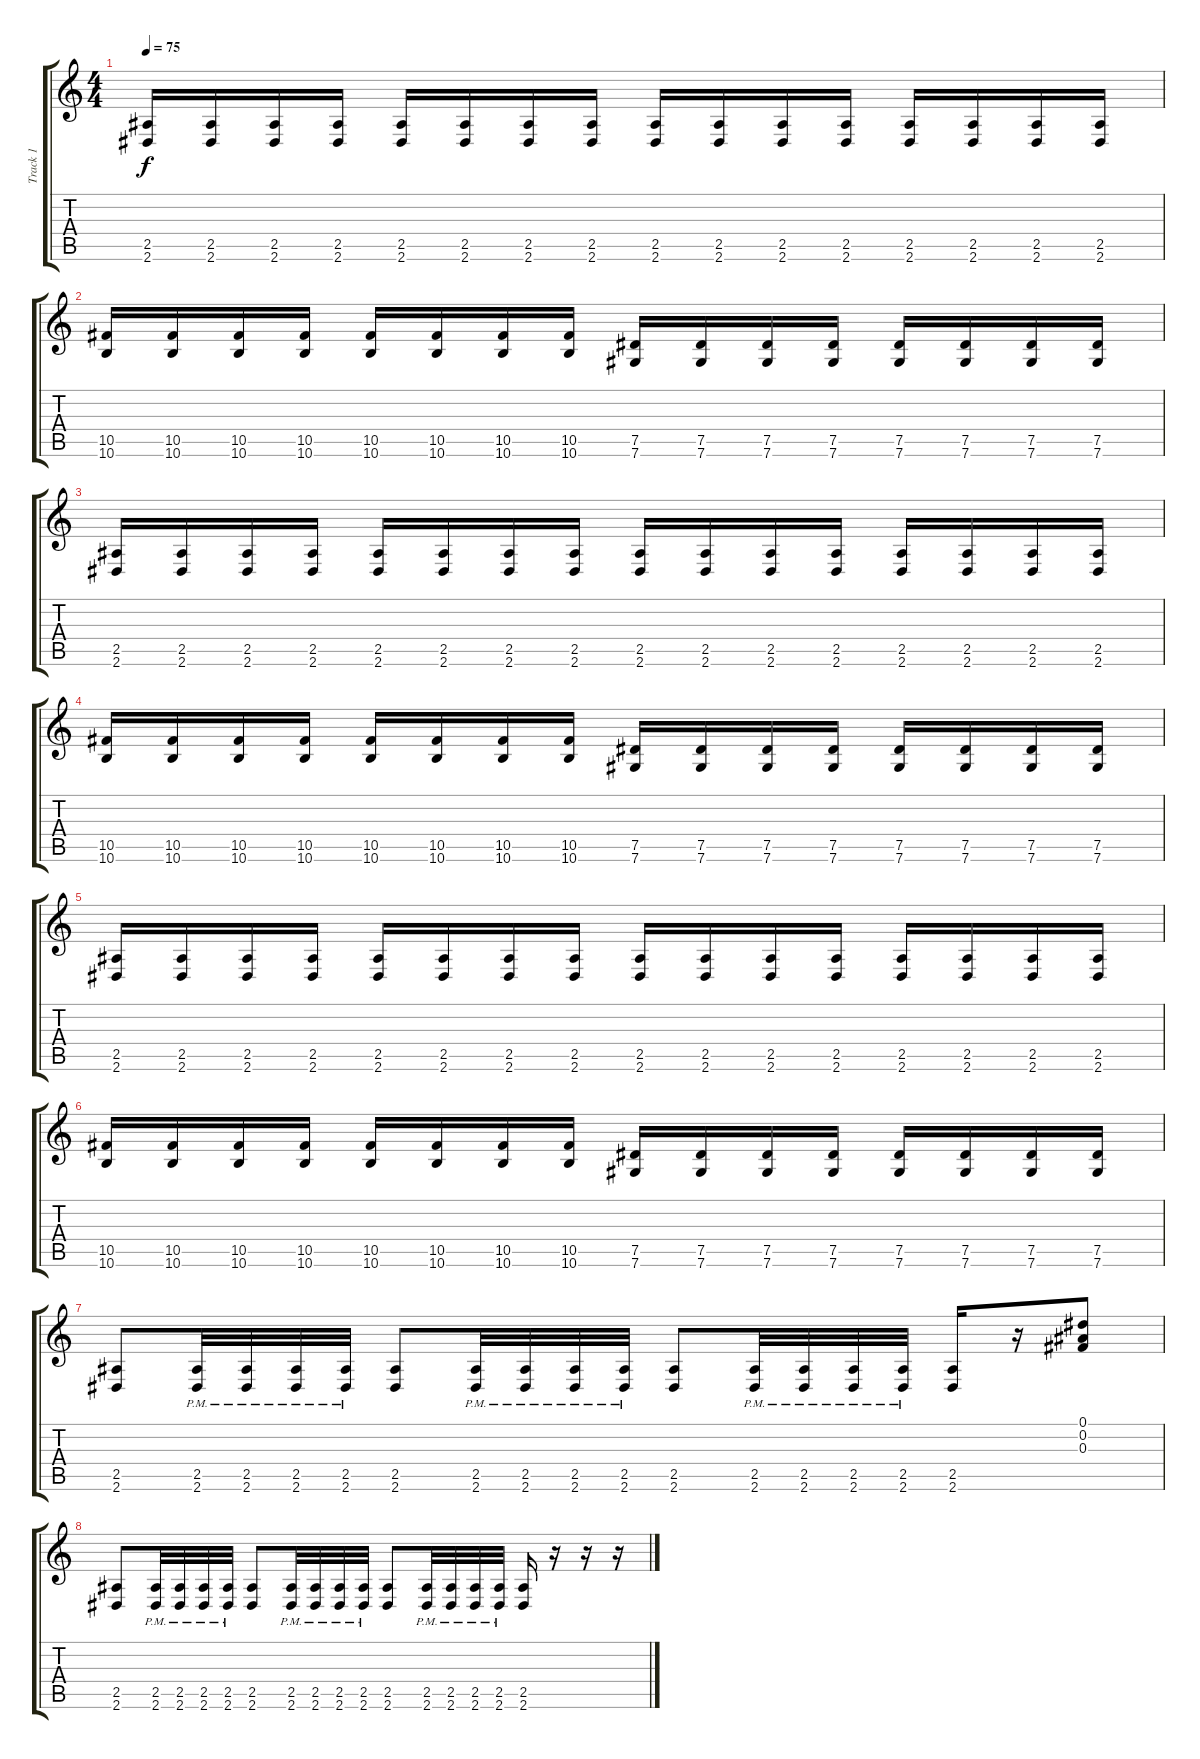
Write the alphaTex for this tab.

\track ("Track 1" "Track 1") {instrument distortionguitar}
\staff {score tabs}
\tuning (Eb4 Bb3 Gb3 Db3 Ab2 Db2) {hide}
\ts (4 4)
\tempo 75
\clef g2
\ks c
(2.5 2.6).16{dy f} (2.5 2.6).16 (2.5 2.6).16 (2.5 2.6).16 (2.5 2.6).16 (2.5 2.6).16 (2.5 2.6).16 (2.5 2.6).16 (2.5 2.6).16 (2.5 2.6).16 (2.5 2.6).16 (2.5 2.6).16 (2.5 2.6).16 (2.5 2.6).16 (2.5 2.6).16 (2.5 2.6).16 |
(10.5 10.6).16 (10.5 10.6).16 (10.5 10.6).16 (10.5 10.6).16 (10.5 10.6).16 (10.5 10.6).16 (10.5 10.6).16 (10.5 10.6).16 (7.5 7.6).16 (7.5 7.6).16 (7.5 7.6).16 (7.5 7.6).16 (7.5 7.6).16 (7.5 7.6).16 (7.5 7.6).16 (7.5 7.6).16 |
(2.5 2.6).16 (2.5 2.6).16 (2.5 2.6).16 (2.5 2.6).16 (2.5 2.6).16 (2.5 2.6).16 (2.5 2.6).16 (2.5 2.6).16 (2.5 2.6).16 (2.5 2.6).16 (2.5 2.6).16 (2.5 2.6).16 (2.5 2.6).16 (2.5 2.6).16 (2.5 2.6).16 (2.5 2.6).16 |
(10.5 10.6).16 (10.5 10.6).16 (10.5 10.6).16 (10.5 10.6).16 (10.5 10.6).16 (10.5 10.6).16 (10.5 10.6).16 (10.5 10.6).16 (7.5 7.6).16 (7.5 7.6).16 (7.5 7.6).16 (7.5 7.6).16 (7.5 7.6).16 (7.5 7.6).16 (7.5 7.6).16 (7.5 7.6).16 |
(2.5 2.6).16 (2.5 2.6).16 (2.5 2.6).16 (2.5 2.6).16 (2.5 2.6).16 (2.5 2.6).16 (2.5 2.6).16 (2.5 2.6).16 (2.5 2.6).16 (2.5 2.6).16 (2.5 2.6).16 (2.5 2.6).16 (2.5 2.6).16 (2.5 2.6).16 (2.5 2.6).16 (2.5 2.6).16 |
(10.5 10.6).16 (10.5 10.6).16 (10.5 10.6).16 (10.5 10.6).16 (10.5 10.6).16 (10.5 10.6).16 (10.5 10.6).16 (10.5 10.6).16 (7.5 7.6).16 (7.5 7.6).16 (7.5 7.6).16 (7.5 7.6).16 (7.5 7.6).16 (7.5 7.6).16 (7.5 7.6).16 (7.5 7.6).16 |
(2.5 2.6).8 (2.5{pm} 2.6{pm}).32 (2.5{pm} 2.6{pm}).32 (2.5{pm} 2.6{pm}).32 (2.5{pm} 2.6{pm}).32 (2.5 2.6).8 (2.5{pm} 2.6{pm}).32 (2.5{pm} 2.6{pm}).32 (2.5{pm} 2.6{pm}).32 (2.5{pm} 2.6{pm}).32 (2.5 2.6).8 (2.5{pm} 2.6{pm}).32 (2.5{pm} 2.6{pm}).32 (2.5{pm} 2.6{pm}).32 (2.5{pm} 2.6{pm}).32 (2.5 2.6).16 r.16 (0.1 0.2 0.3).8 |
(2.5 2.6).8 (2.5{pm} 2.6{pm}).32 (2.5{pm} 2.6{pm}).32 (2.5{pm} 2.6{pm}).32 (2.5{pm} 2.6{pm}).32 (2.5 2.6).8 (2.5{pm} 2.6{pm}).32 (2.5{pm} 2.6{pm}).32 (2.5{pm} 2.6{pm}).32 (2.5{pm} 2.6{pm}).32 (2.5 2.6).8 (2.5{pm} 2.6{pm}).32 (2.5{pm} 2.6{pm}).32 (2.5{pm} 2.6{pm}).32 (2.5{pm} 2.6{pm}).32 (2.5 2.6).16 r.16 r.16 r.16
